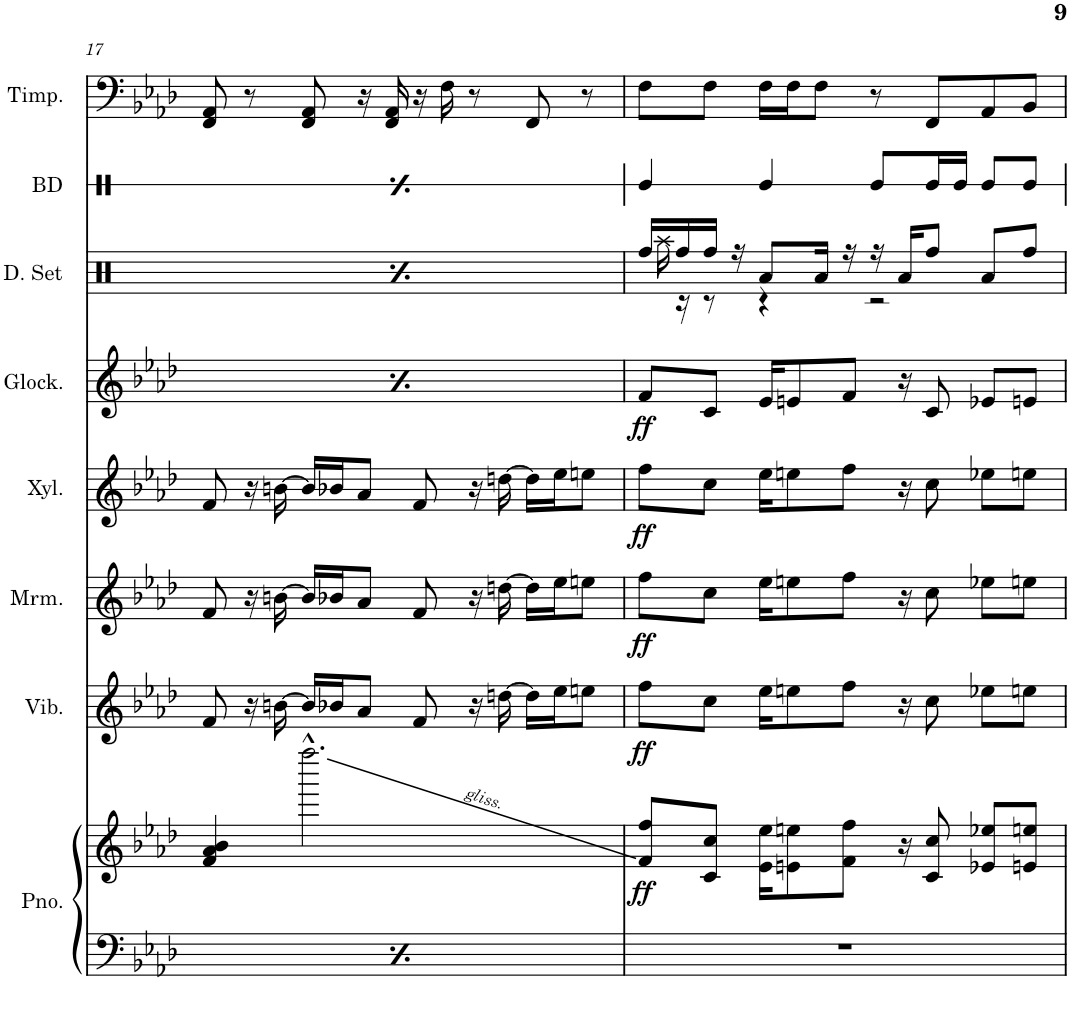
**kern	**kern	**dynam	**kern	**dynam	**kern	**dynam	**kern	**dynam	**kern	**dynam	**kern	**dynam	**kern	**dynam	**kern
*part8	*part8	*part8	*part7	*part7	*part6	*part6	*part5	*part5	*part4	*part4	*part3	*part3	*part2	*part2	*part1
*staff9	*staff8	*staff8/9	*staff7	*staff7	*staff6	*staff6	*staff5	*staff5	*staff4	*staff4	*staff3	*staff3	*staff2	*staff2	*staff1
*I"Piano	*	*	*I"Vibraphone	*	*I"Marimba	*	*I"Xylophone	*	*I"Glockenspiel	*	*I"Drumset	*	*I"Bass Drum	*	*I"Timpani
*I'Pno.	*	*	*I'Vib.	*	*I'Mrm.	*	*I'Xyl.	*	*I'Glock.	*	*I'D. Set	*	*I'BD	*	*I'Timp.
!!LO:PB:g=z
*clefF4	*clefG2	*	*clefG2	*	*clefG2	*	*clefG2	*	*clefG2	*	*clefX	*	*clefX	*	*clefF4
*	*	*	*	*	*	*	*Trd-7c-12	*	*Trd-14c-24	*	*	*	*	*	*
*k[b-e-a-d-]	*k[b-e-a-d-]	*	*k[b-e-a-d-]	*	*k[b-e-a-d-]	*	*k[b-e-a-d-]	*	*k[b-e-a-d-]	*	*k[]	*	*k[]	*	*k[b-e-a-d-]
*M4/4	*M4/4	*	*M4/4	*	*M4/4	*	*M4/4	*	*M4/4	*	*M4/4	*	*M4/4	*	*M4/4
=17	=17	=17	=17	=17	=17	=17	=17	=17	=17	=17	=17	=17	=17	=17	=17
!	!	!	!	!	!	!	!	!	!	!LO:DY:b	!	!	!	!LO:DY:b	!
8.FF/L	4f/ 4a-/ 4b-/	.	8f/	.	8f/	.	8f/	.	8f/ 8b-/	mf	8r	.	8Re/L	f	8FF/ 8AA-/
.	.	.	.	.	.	.	.	.	.	.	8qRa/	.	.	.	.
!	!	!	!	!	!	!	!	!	!	!	!	!LO:DY:b	!	!	!
.	.	.	16r	.	16r	.	16r	.	8r	.	8Ra/L	f	8Re/	.	8r
16EE-/Jk	.	.	[16bn\	.	[16bn\	.	[16bn\	.	.	.	.	.	.	.	.
.	.	.	.	.	.	.	.	.	.	.	8qRa/	.	.	.	.
8.FF/L	2.ffff^^\	.	16b/LL]	.	16b/LL]	.	16b/LL]	.	8f/ 8b-/	.	8Ra/J	.	8Re/	.	8FF/ 8AA-/
.	.	.	16b-X/J	.	16b-X/J	.	16b-X/J	.	.	.	.	.	.	.	.
.	.	.	8a-/J	.	8a-/J	.	8a-/J	.	16r	.	8r	.	8Re/J	.	16r
16EE-/Jk	.	.	.	.	.	.	.	.	16f/ 16b-/	.	.	.	.	.	16FF/ 16AA-/
8.FF/L	.	.	8f/	.	8f/	.	8f/	.	16r	.	16Ra/	.	16Re\	.	16r
.	.	.	.	.	.	.	.	.	16f/ 16b-/	.	16r	.	16r	.	16F\
.	.	.	16r	.	16r	.	16r	.	8r	.	16r	.	16r	.	8r
16EE-/Jk	.	.	[16ddn\	.	[16ddn\	.	[16ddn\	.	.	.	16Ra/	.	16Re\	.	.
8FF/L	.	.	16dd\LL]	.	16dd\LL]	.	16dd\LL]	.	8f/ 8b-/	.	8r	.	8r	.	8FF/
.	.	.	16ee-\J	.	16ee-\J	.	16ee-\J	.	.	.	.	.	.	.	.
8CC/J	.	.	8een\J	.	8een\J	.	8een\J	.	8r	.	8Ra/	.	8Re\	.	8r
=18	=18	=18	=18	=18	=18	=18	=18	=18	=18	=18	=18	=18	=18	=18	=18
*	*	*	*	*	*	*	*	*	*	*	*^	*	*	*	*
!	!	!LO:DY:b	!	!LO:DY:b	!	!LO:DY:b	!	!LO:DY:b	!	!LO:DY:b	!	!	!	!	!	!
1r	8f/ 8ff/L	ff	8ff\L	ff	8ff\L	ff	8ff\L	ff	8f/L	ff	16Rff/LL	16Raa\	.	4Re/	.	8F\L
.	.	.	.	.	.	.	.	.	.	.	16Rff/	16r	.	.	.	.
.	8c/ 8cc/J	.	8cc\J	.	8cc\J	.	8cc\J	.	8c/J	.	16Rff/JJ	8r	.	.	.	8F\J
.	.	.	.	.	.	.	.	.	.	.	16r	.	.	.	.	.
.	16e-\ 16ee-\KL	.	16ee-\KL	.	16ee-\KL	.	16ee-\KL	.	16e-/KL	.	8Ra/L	4r	.	4Re/	.	16F\LL
.	8en\ 8een\	.	8een\	.	8een\	.	8een\	.	8en/	.	.	.	.	.	.	16F\J
.	.	.	.	.	.	.	.	.	.	.	16Ra/Jk	.	.	.	.	8F\J
.	8f\ 8ff\J	.	8ff\J	.	8ff\J	.	8ff\J	.	8f/J	.	16r	.	.	.	.	.
.	.	.	.	.	.	.	.	.	.	.	16r	2r	.	8Re/L	.	8r
.	16r	.	16r	.	16r	.	16r	.	16r	.	16Ra/KL	.	.	.	.	.
.	8c/ 8cc/	.	8cc\	.	8cc\	.	8cc\	.	8c/	.	8Rff/J	.	.	16Re/L	.	8FF/L
.	.	.	.	.	.	.	.	.	.	.	.	.	.	16Re/JJ	.	.
.	8e-X/ 8ee-X/L	.	8ee-X\L	.	8ee-X\L	.	8ee-X\L	.	8e-X/L	.	8Ra/L	.	.	8Re/L	.	8AA-/
.	8en/ 8een/J	.	8een\J	.	8een\J	.	8een\J	.	8en/J	.	8Rff/J	.	.	8Re/J	.	8BB-/J
*	*	*	*	*	*	*	*	*	*	*	*v	*v	*	*	*	*
=	=	=	=	=	=	=	=	=	=	=	=	=	=	=	=
*-	*-	*-	*-	*-	*-	*-	*-	*-	*-	*-	*-	*-	*-	*-	*-
